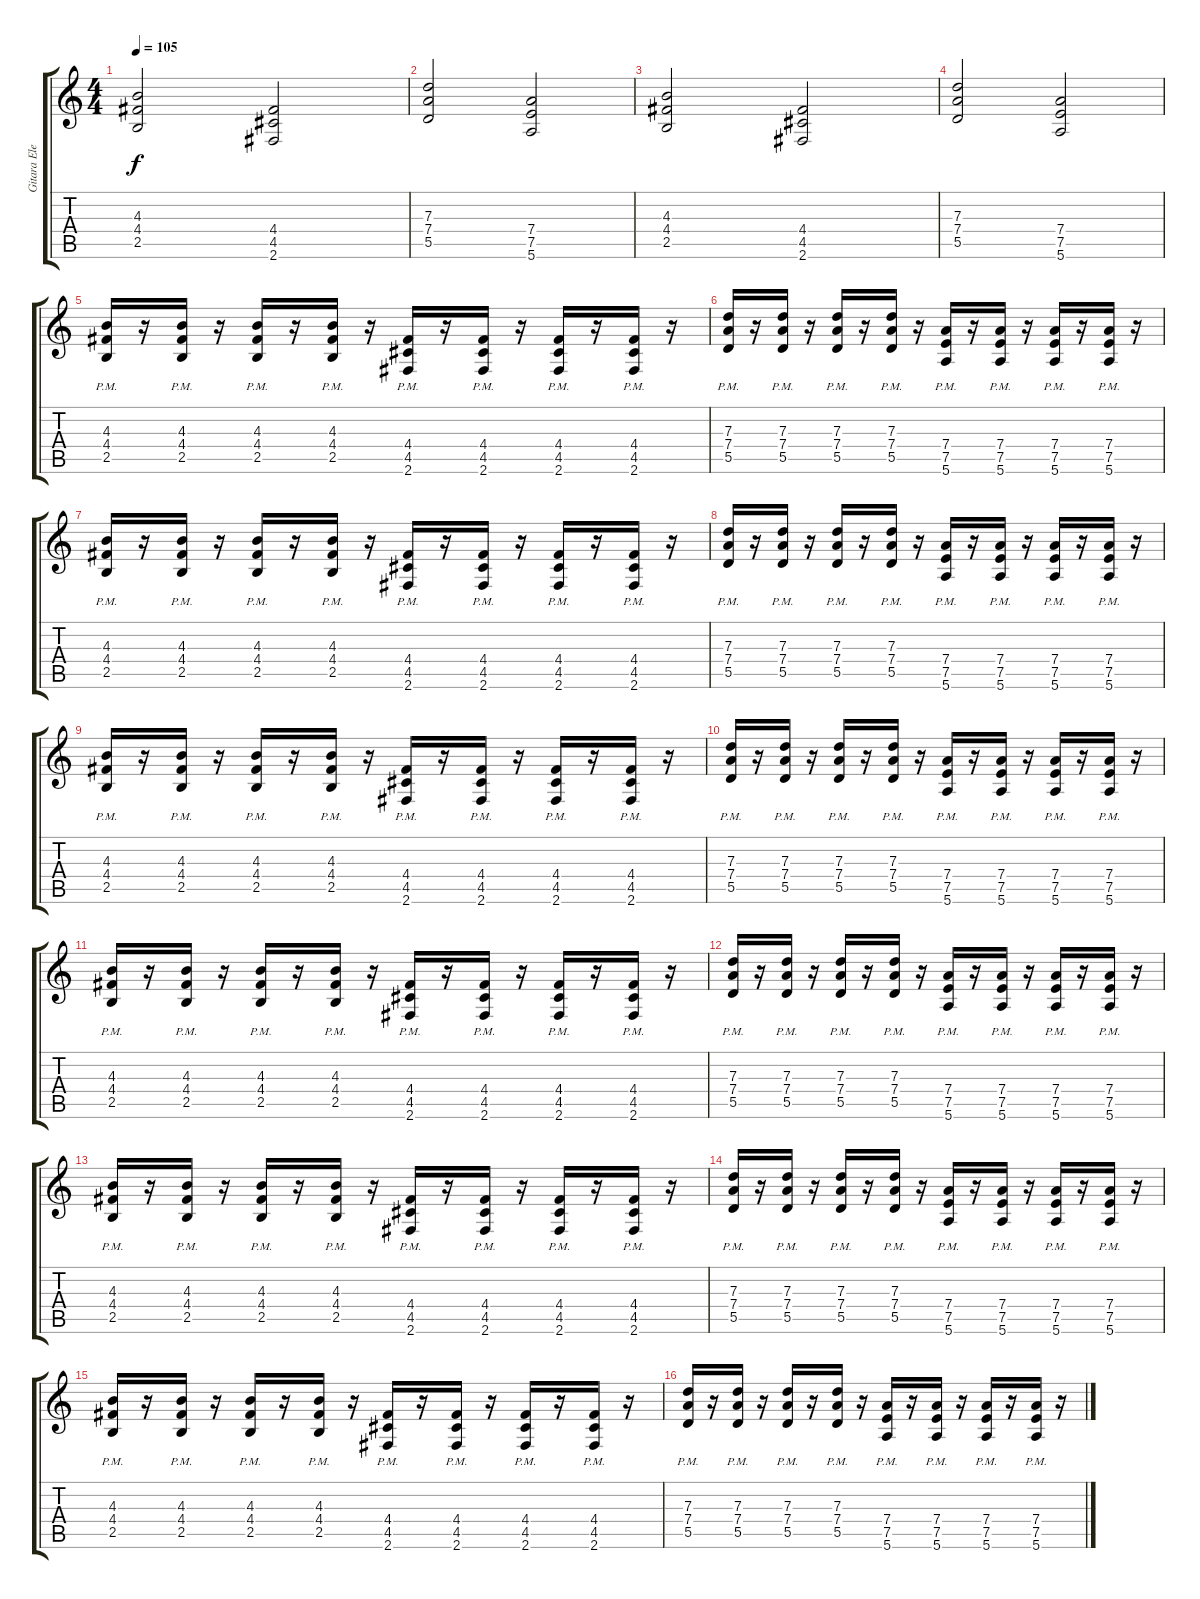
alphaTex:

\track ("Gitara Elektryczna 1 " "Gitara Ele") {instrument distortionguitar}
\staff {score tabs}
\tuning (E4 B3 G3 D3 A2 E2) {hide}
\ts (4 4)
\tempo 105
\clef g2
\ks c
(4.3 4.4 2.5).2{dy f} (4.4 4.5 2.6).2 |
(7.3 7.4 5.5).2 (7.4 7.5 5.6).2 |
(4.3 4.4 2.5).2 (4.4 4.5 2.6).2 |
(7.3 7.4 5.5).2 (7.4 7.5 5.6).2 |
(4.3{pm} 4.4{pm} 2.5{pm}).16 r.16 (4.3{pm} 4.4{pm} 2.5{pm}).16 r.16 (4.3{pm} 4.4{pm} 2.5{pm}).16 r.16 (4.3{pm} 4.4{pm} 2.5{pm}).16 r.16 (4.4{pm} 4.5{pm} 2.6{pm}).16 r.16 (4.4{pm} 4.5{pm} 2.6{pm}).16 r.16 (4.4{pm} 4.5{pm} 2.6{pm}).16 r.16 (4.4{pm} 4.5{pm} 2.6{pm}).16 r.16 |
(7.3{pm} 7.4{pm} 5.5{pm}).16 r.16 (7.3{pm} 7.4{pm} 5.5{pm}).16 r.16 (7.3{pm} 7.4{pm} 5.5{pm}).16 r.16 (7.3{pm} 7.4{pm} 5.5{pm}).16 r.16 (7.4{pm} 7.5{pm} 5.6{pm}).16 r.16 (7.4{pm} 7.5{pm} 5.6{pm}).16 r.16 (7.4{pm} 7.5{pm} 5.6{pm}).16 r.16 (7.4{pm} 7.5{pm} 5.6{pm}).16 r.16 |
(4.3{pm} 4.4{pm} 2.5{pm}).16 r.16 (4.3{pm} 4.4{pm} 2.5{pm}).16 r.16 (4.3{pm} 4.4{pm} 2.5{pm}).16 r.16 (4.3{pm} 4.4{pm} 2.5{pm}).16 r.16 (4.4{pm} 4.5{pm} 2.6{pm}).16 r.16 (4.4{pm} 4.5{pm} 2.6{pm}).16 r.16 (4.4{pm} 4.5{pm} 2.6{pm}).16 r.16 (4.4{pm} 4.5{pm} 2.6{pm}).16 r.16 |
(7.3{pm} 7.4{pm} 5.5{pm}).16 r.16 (7.3{pm} 7.4{pm} 5.5{pm}).16 r.16 (7.3{pm} 7.4{pm} 5.5{pm}).16 r.16 (7.3{pm} 7.4{pm} 5.5{pm}).16 r.16 (7.4{pm} 7.5{pm} 5.6{pm}).16 r.16 (7.4{pm} 7.5{pm} 5.6{pm}).16 r.16 (7.4{pm} 7.5{pm} 5.6{pm}).16 r.16 (7.4{pm} 7.5{pm} 5.6{pm}).16 r.16 |
(4.3{pm} 4.4{pm} 2.5{pm}).16 r.16 (4.3{pm} 4.4{pm} 2.5{pm}).16 r.16 (4.3{pm} 4.4{pm} 2.5{pm}).16 r.16 (4.3{pm} 4.4{pm} 2.5{pm}).16 r.16 (4.4{pm} 4.5{pm} 2.6{pm}).16 r.16 (4.4{pm} 4.5{pm} 2.6{pm}).16 r.16 (4.4{pm} 4.5{pm} 2.6{pm}).16 r.16 (4.4{pm} 4.5{pm} 2.6{pm}).16 r.16 |
(7.3{pm} 7.4{pm} 5.5{pm}).16 r.16 (7.3{pm} 7.4{pm} 5.5{pm}).16 r.16 (7.3{pm} 7.4{pm} 5.5{pm}).16 r.16 (7.3{pm} 7.4{pm} 5.5{pm}).16 r.16 (7.4{pm} 7.5{pm} 5.6{pm}).16 r.16 (7.4{pm} 7.5{pm} 5.6{pm}).16 r.16 (7.4{pm} 7.5{pm} 5.6{pm}).16 r.16 (7.4{pm} 7.5{pm} 5.6{pm}).16 r.16 |
(4.3{pm} 4.4{pm} 2.5{pm}).16 r.16 (4.3{pm} 4.4{pm} 2.5{pm}).16 r.16 (4.3{pm} 4.4{pm} 2.5{pm}).16 r.16 (4.3{pm} 4.4{pm} 2.5{pm}).16 r.16 (4.4{pm} 4.5{pm} 2.6{pm}).16 r.16 (4.4{pm} 4.5{pm} 2.6{pm}).16 r.16 (4.4{pm} 4.5{pm} 2.6{pm}).16 r.16 (4.4{pm} 4.5{pm} 2.6{pm}).16 r.16 |
(7.3{pm} 7.4{pm} 5.5{pm}).16 r.16 (7.3{pm} 7.4{pm} 5.5{pm}).16 r.16 (7.3{pm} 7.4{pm} 5.5{pm}).16 r.16 (7.3{pm} 7.4{pm} 5.5{pm}).16 r.16 (7.4{pm} 7.5{pm} 5.6{pm}).16 r.16 (7.4{pm} 7.5{pm} 5.6{pm}).16 r.16 (7.4{pm} 7.5{pm} 5.6{pm}).16 r.16 (7.4{pm} 7.5{pm} 5.6{pm}).16 r.16 |
(4.3{pm} 4.4{pm} 2.5{pm}).16 r.16 (4.3{pm} 4.4{pm} 2.5{pm}).16 r.16 (4.3{pm} 4.4{pm} 2.5{pm}).16 r.16 (4.3{pm} 4.4{pm} 2.5{pm}).16 r.16 (4.4{pm} 4.5{pm} 2.6{pm}).16 r.16 (4.4{pm} 4.5{pm} 2.6{pm}).16 r.16 (4.4{pm} 4.5{pm} 2.6{pm}).16 r.16 (4.4{pm} 4.5{pm} 2.6{pm}).16 r.16 |
(7.3{pm} 7.4{pm} 5.5{pm}).16 r.16 (7.3{pm} 7.4{pm} 5.5{pm}).16 r.16 (7.3{pm} 7.4{pm} 5.5{pm}).16 r.16 (7.3{pm} 7.4{pm} 5.5{pm}).16 r.16 (7.4{pm} 7.5{pm} 5.6{pm}).16 r.16 (7.4{pm} 7.5{pm} 5.6{pm}).16 r.16 (7.4{pm} 7.5{pm} 5.6{pm}).16 r.16 (7.4{pm} 7.5{pm} 5.6{pm}).16 r.16 |
(4.3{pm} 4.4{pm} 2.5{pm}).16 r.16 (4.3{pm} 4.4{pm} 2.5{pm}).16 r.16 (4.3{pm} 4.4{pm} 2.5{pm}).16 r.16 (4.3{pm} 4.4{pm} 2.5{pm}).16 r.16 (4.4{pm} 4.5{pm} 2.6{pm}).16 r.16 (4.4{pm} 4.5{pm} 2.6{pm}).16 r.16 (4.4{pm} 4.5{pm} 2.6{pm}).16 r.16 (4.4{pm} 4.5{pm} 2.6{pm}).16 r.16 |
(7.3{pm} 7.4{pm} 5.5{pm}).16 r.16 (7.3{pm} 7.4{pm} 5.5{pm}).16 r.16 (7.3{pm} 7.4{pm} 5.5{pm}).16 r.16 (7.3{pm} 7.4{pm} 5.5{pm}).16 r.16 (7.4{pm} 7.5{pm} 5.6{pm}).16 r.16 (7.4{pm} 7.5{pm} 5.6{pm}).16 r.16 (7.4{pm} 7.5{pm} 5.6{pm}).16 r.16 (7.4{pm} 7.5{pm} 5.6{pm}).16 r.16
